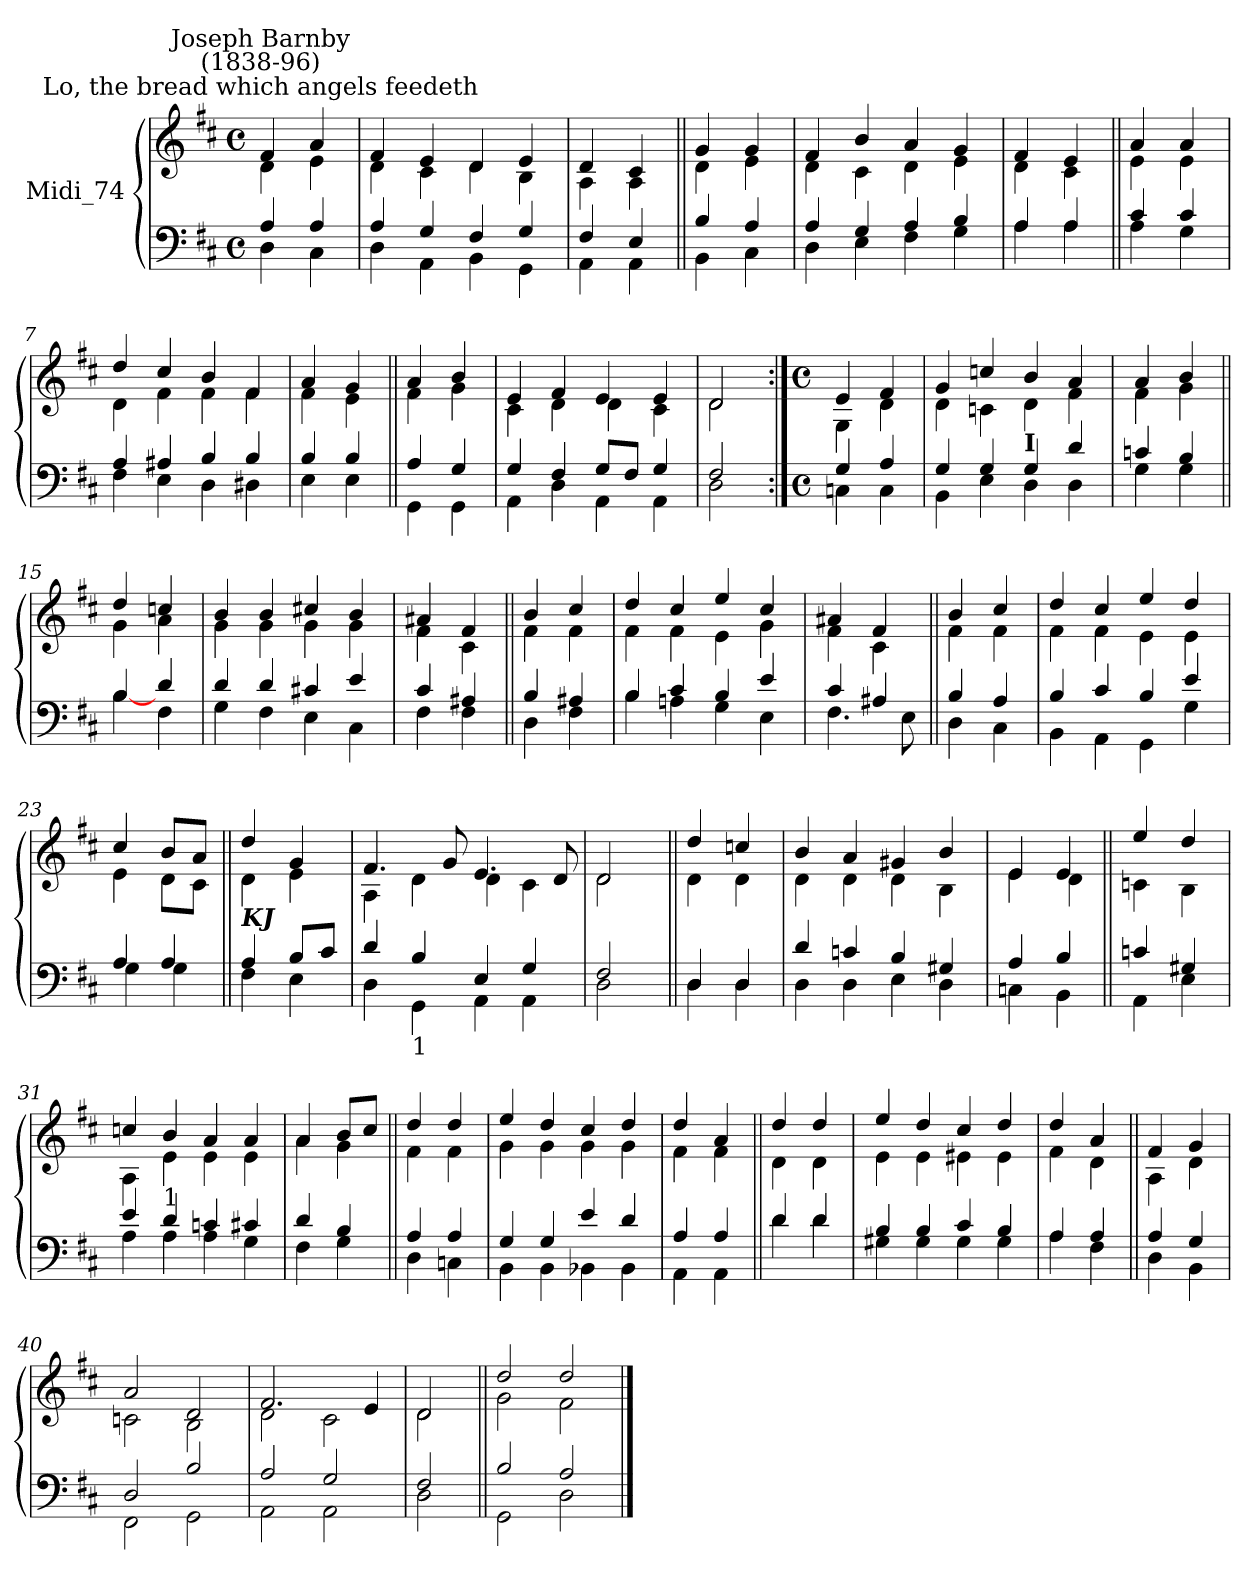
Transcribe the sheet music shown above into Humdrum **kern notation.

**kern	**kern
*part2	*part1
*staff2	*staff1
*I"Midi_74	*I"Midi_74
*clefF4	*clefG2
*k[f#c#]	*k[f#c#]
*D:	*D:
*M4/4	*M4/4
*met(c)	*met(c)
=	=
*^	*^
!	!	!LO:TX:a:cj:t=Lo, the bread which angels feedeth	!
!	!	!LO:TX:a:cj:t=Joseph Barnby\n(1838-96)	!
4A/	4D\	4f#/	4d\
4A/	4C#\	4a/	4e\
=1	=1	=1	=1
4A/	4D\	4f#/	4d\
4G/	4AA\	4e/	4c#\
4F#/	4BB\	4d/	4d\
4G/	4GG\	4e/	4B\
=2	=2	=2	=2
4F#/	4AA\	4d/	4A\
4E/	4AA\	4c#/	4A\
=3||	=3||	=3||	=3||
4B/	4BB\	4g/	4d\
4A/	4C#\	4g/	4e\
=4	=4	=4	=4
4A/	4D\	4f#/	4d\
4G/	4E\	4b/	4c#\
4A/	4F#\	4a/	4d\
4B/	4G\	4g/	4e\
=5	=5	=5	=5
4A/	4A\	4f#/	4d\
4A/	4A\	4e/	4c#\
=6||	=6||	=6||	=6||
4c#/	4A\	4a/	4e\
4c#/	4G\	4a/	4e\
=7	=7	=7	=7
4A/	4F#\	4dd/	4d\
4A#X/	4E\	4cc#/	4f#\
4B/	4D\	4b/	4f#\
4B/	4D#X\	4f#/	4f#\
=8	=8	=8	=8
4B/	4E\	4a/	4f#\
4B/	4E\	4g/	4e\
=9||	=9||	=9||	=9||
4A/	4GG\	4a/	4f#\
4G/	4GG\	4b/	4g\
=10	=10	=10	=10
4G/	4AA\	4e/	4c#\
4F#/	4D\	4f#/	4d\
8G/L	4AA\	4e/	4d\
8F#/J	.	.	.
4G/	4AA\	4e/	4c#\
=11	=11	=11	=11
2F#/	2D\	2d/	2d\
!!LO:LB:g=z	!!
=12:|!	=12:|!	=12:|!	=12:|!
*M4/4	*	*M4/4	*
*met(c)	*	*met(c)	*
4G/	4Cn\	4e/	4G\
4A/	4C\	4f#/	4d\
=13	=13	=13	=13
4G/	4BB\	4g/	4d\
4G/	4E\	4ccn/	4cn\
!	!	!LO:TX:b:B:t=I	!
4G/	4D\	4b/	4d\
4d/	4D\	4a/	4f#\
=14	=14	=14	=14
4cn/	4G\	4a/	4f#\
4B/	4G\	4b/	4g\
=15||	=15||	=15||	=15||
4B/	[4B\	4dd/	4g\
4d/	4F#\	4ccn/	4a\
=16	=16	=16	=16
4d/	4G\	4b/	4g\
4d/	4F#\	4b/	4g\
4c#X/	4E\	4cc#X/	4g\
4e/	4C#\	4b/	4g\
=17	=17	=17	=17
4c#/	4F#\	4a#X/	4f#\
4A#X/	4F#\	4f#/	4c#\
=18||	=18||	=18||	=18||
4B/	4D\	4b/	4f#\
4A#X/	4F#\	4cc#/	4f#\
=19	=19	=19	=19
4B/	4B\	4dd/	4f#\
4c#/	4An\	4cc#/	4f#\
4B/	4G\	4ee/	4e\
4e/	4E\	4cc#/	4g\
=20	=20	=20	=20
4c#/	4.F#\	4a#X/	4f#\
4A#X/	.	4f#/	4c#\
.	8E\	.	.
=21||	=21||	=21||	=21||
4B/	4D\	4b/	4f#\
4A/	4C#\	4cc#/	4f#\
=22	=22	=22	=22
4B/	4BB\	4dd/	4f#\
4c#/	4AA\	4cc#/	4f#\
4B/	4GG\	4ee/	4e\
4e/	4G\	4dd/	4e\
=23	=23	=23	=23
4A/	4G\	4cc#/	4e\
4A/	4G\	8b/L	8d\L
.	.	8a/J	8c#\J
!!LO:LB:g=z	!!
=24||	=24||	=24||	=24||
!	!	!LO:TX:b:Bi:t=KJ	!
4A/	4F#\	4dd/	4d\
8B/L	4E\	4g/	4e\
8c#/J	.	.	.
=25	=25	=25	=25
4d/	4D\	4.f#/	4A\
!LO:TX:b:t=1	!	!	!
4B/	4GG\	.	4d\
.	.	8g/	.
4E/	4AA\	4.e/	4d\
4G/	4AA\	.	4c#\
.	.	8d/	.
=26	=26	=26	=26
2F#/	2D\	2d/	2d\
=27||	=27||	=27||	=27||
4D/	4D\	4dd/	4d\
4D/	4D\	4ccn/	4d\
=28	=28	=28	=28
4d/	4D\	4b/	4d\
4cn/	4D\	4a/	4d\
4B/	4E\	4g#X/	4d\
4G#X/	4D\	4b/	4B\
=29	=29	=29	=29
4A/	4Cn\	4e/	4e\
4B/	4BB\	4e/	4d\
=30||	=30||	=30||	=30||
4cn/	4AA\	4ee/	4cn\
4G#X/	4E\	4dd/	4B\
=31	=31	=31	=31
4e/	4A\	4ccn/	4A\
!	!	!LO:TX:b:t=1	!
4d/	4A\	4b/	4e\
4cn/	4A\	4a/	4e\
4c#X/	4G\	4a/	4e\
=32	=32	=32	=32
4d/	4F#\	4a/	4a\
4B/	4G\	8b/L	4g\
.	.	8cc#/J	.
!!LO:LB:g=z	!!
=33||	=33||	=33||	=33||
4A/	4D\	4dd/	4f#\
4A/	4Cn\	4dd/	4f#\
=34	=34	=34	=34
4G/	4BB\	4ee/	4g\
4G/	4BB\	4dd/	4g\
4e/	4BB-X\	4cc#/	4g\
4d/	4BB-\	4dd/	4g\
=35	=35	=35	=35
4A/	4AA\	4dd/	4f#\
4A/	4AA\	4a/	4f#\
=36||	=36||	=36||	=36||
4d/	4d\	4dd/	4d\
4d/	4d\	4dd/	4d\
=37	=37	=37	=37
4B/	4G#X\	4ee/	4e\
4B/	4G#\	4dd/	4e\
4c#/	4G#\	4cc#/	4e#X\
4B/	4G#\	4dd/	4e#\
=38	=38	=38	=38
4A/	4A\	4dd/	4f#\
4A/	4F#\	4a/	4d\
=39||	=39||	=39||	=39||
4A/	4D\	4f#/	4A\
4G/	4BB\	4g/	4d\
=40	=40	=40	=40
2D/	2FF#\	2a/	2cn\
2B/	2GG\	2d/	2B\
=41	=41	=41	=41
2A/	2AA\	2.f#/	2d\
2G/	2AA\	.	2c#\
.	.	4e/	.
=42	=42	=42	=42
2F#/	2D\	2d/	2d\
=43||	=43||	=43||	=43||
2B/	2GG\	2dd/	2g\
2A/	2D\	2dd/	2f#\
*v	*v	*	*
*	*v	*v
==	==
*-	*-
